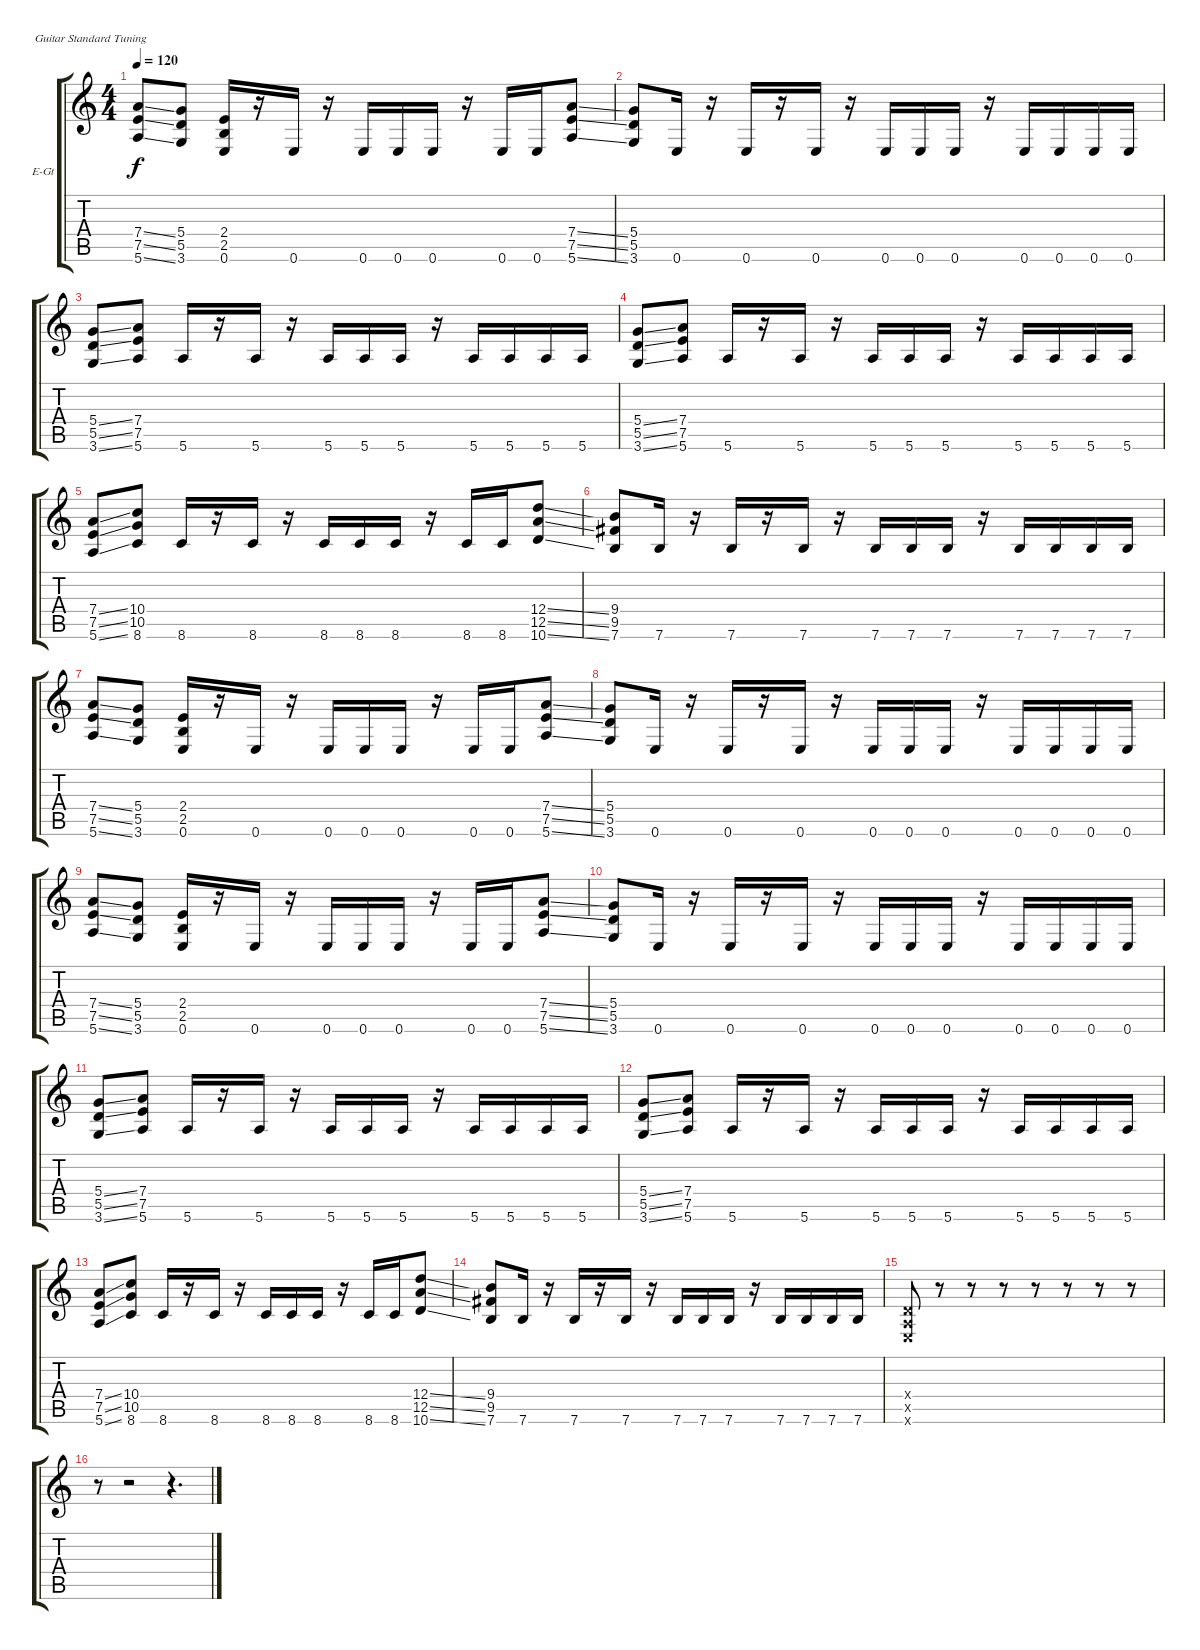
\bracketExtendMode groupsimilarinstruments
\firstSystemTrackNameOrientation horizontal
\otherSystemsTrackNameOrientation horizontal
\track ("Гитара I" "E-Gt") {instrument overdrivenguitar}
\staff {score tabs}
\tuning (E4 B3 G3 D3 A2 E2)
\ts (4 4)
\tempo 120
\clef g2
\ks c
(7.4{ss} 7.5{ss} 5.6{ss}).8{dy f} (5.4 5.5 3.6).8 (2.4 2.5 0.6).16 r.16 0.6.16 r.16 0.6.16 0.6.16 0.6.16 r.16 0.6.16 0.6.16 (7.4{ss} 7.5{ss} 5.6{ss}).8 |
(5.4 5.5 3.6).8 0.6.16 r.16 0.6.16 r.16 0.6.16 r.16 0.6.16 0.6.16 0.6.16 r.16 0.6.16 0.6.16 0.6.16 0.6.16 |
(5.4{ss} 5.5{ss} 3.6{ss}).8 (7.4 7.5 5.6).8 5.6.16 r.16 5.6.16 r.16 5.6.16 5.6.16 5.6.16 r.16 5.6.16 5.6.16 5.6.16 5.6.16 |
(5.4{ss} 5.5{ss} 3.6{ss}).8 (7.4 7.5 5.6).8 5.6.16 r.16 5.6.16 r.16 5.6.16 5.6.16 5.6.16 r.16 5.6.16 5.6.16 5.6.16 5.6.16 |
(7.4{ss} 7.5{ss} 5.6{ss}).8 (10.4 10.5 8.6).8 8.6.16 r.16 8.6.16 r.16 8.6.16 8.6.16 8.6.16 r.16 8.6.16 8.6.16 (12.4{ss} 12.5{ss} 10.6{ss}).8 |
(9.4 9.5 7.6).8 7.6.16 r.16 7.6.16 r.16 7.6.16 r.16 7.6.16 7.6.16 7.6.16 r.16 7.6.16 7.6.16 7.6.16 7.6.16 |
(7.4{ss} 7.5{ss} 5.6{ss}).8 (5.4 5.5 3.6).8 (2.4 2.5 0.6).16 r.16 0.6.16 r.16 0.6.16 0.6.16 0.6.16 r.16 0.6.16 0.6.16 (7.4{ss} 7.5{ss} 5.6{ss}).8 |
(5.4 5.5 3.6).8 0.6.16 r.16 0.6.16 r.16 0.6.16 r.16 0.6.16 0.6.16 0.6.16 r.16 0.6.16 0.6.16 0.6.16 0.6.16 |
(7.4{ss} 7.5{ss} 5.6{ss}).8 (5.4 5.5 3.6).8 (2.4 2.5 0.6).16 r.16 0.6.16 r.16 0.6.16 0.6.16 0.6.16 r.16 0.6.16 0.6.16 (7.4{ss} 7.5{ss} 5.6{ss}).8 |
(5.4 5.5 3.6).8 0.6.16 r.16 0.6.16 r.16 0.6.16 r.16 0.6.16 0.6.16 0.6.16 r.16 0.6.16 0.6.16 0.6.16 0.6.16 |
(5.4{ss} 5.5{ss} 3.6{ss}).8 (7.4 7.5 5.6).8 5.6.16 r.16 5.6.16 r.16 5.6.16 5.6.16 5.6.16 r.16 5.6.16 5.6.16 5.6.16 5.6.16 |
(5.4{ss} 5.5{ss} 3.6{ss}).8 (7.4 7.5 5.6).8 5.6.16 r.16 5.6.16 r.16 5.6.16 5.6.16 5.6.16 r.16 5.6.16 5.6.16 5.6.16 5.6.16 |
(7.4{ss} 7.5{ss} 5.6{ss}).8 (10.4 10.5 8.6).8 8.6.16 r.16 8.6.16 r.16 8.6.16 8.6.16 8.6.16 r.16 8.6.16 8.6.16 (12.4{ss} 12.5{ss} 10.6{ss}).8 |
(9.4 9.5 7.6).8 7.6.16 r.16 7.6.16 r.16 7.6.16 r.16 7.6.16 7.6.16 7.6.16 r.16 7.6.16 7.6.16 7.6.16 7.6.16 |
(0.4{x} 0.5{x} 0.6{x}).8 r.8 r.8 r.8 r.8 r.8 r.8 r.8 |
r.8 r.2 r.4{d}
